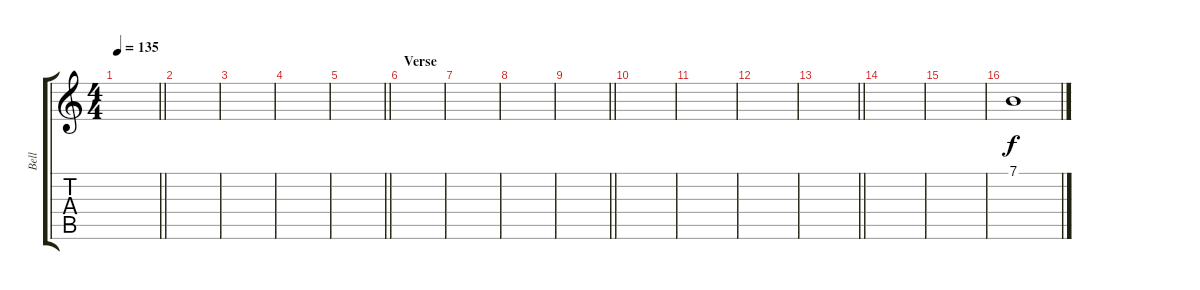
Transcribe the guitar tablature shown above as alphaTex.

\track ("Bell" "Bell") {instrument tubularbells}
\staff {score tabs}
\tuning (E4 B3 G3 D3 A2 E2) {hide}
\ts (4 4)
\tempo 135
\clef g2
\barLineRight lightlight
\ks c
|
|
|
|
\barLineRight lightlight
|
\section ("" "Verse")
|
|
|
\barLineRight lightlight
|
|
|
|
\barLineRight lightlight
|
|
|
7.1.1
